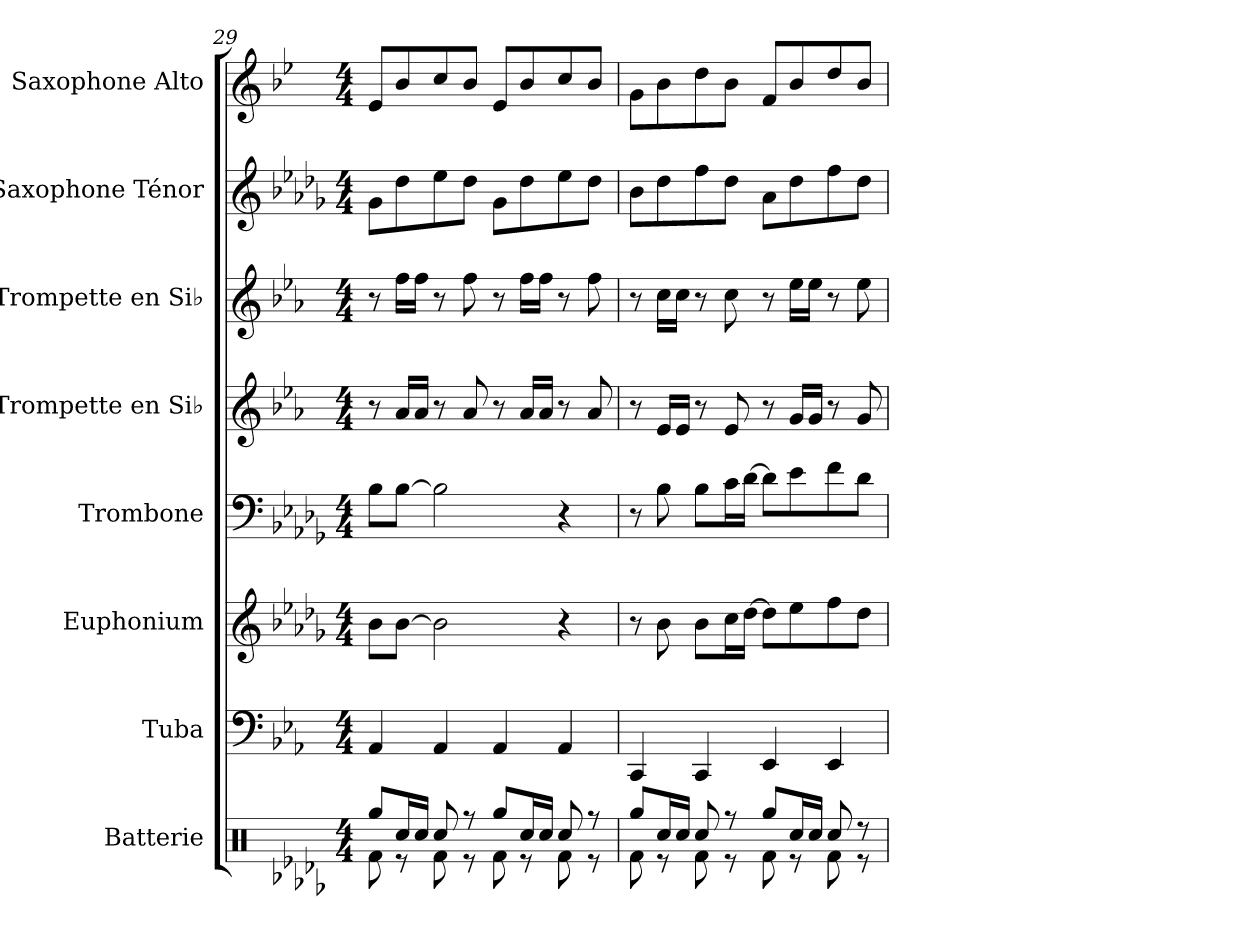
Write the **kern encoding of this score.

**kern	**kern	**kern	**kern	**kern	**kern	**kern	**kern
*part8	*part7	*part6	*part5	*part4	*part3	*part2	*part1
*staff8	*staff7	*staff6	*staff5	*staff4	*staff3	*staff2	*staff1
*I"Batterie	*I"Tuba	*I"Euphonium	*I"Trombone	*I"Trompette en Si♭	*I"Trompette en Si♭	*I"Saxophone Ténor	*I"Saxophone Alto
*I'Bat.	*I'Tba.	*I'Euph.	*I'Tbn.	*I'Tromp. Si♭	*I'Tromp. Si♭	*I'Sax. T.	*I'Sax. A.
!!LO:PB:g=z
*clefX	*clefF4	*clefG2	*clefF4	*clefG2	*clefG2	*clefG2	*clefG2
*	*ITrd1c2	*ITrd8c14	*	*ITrd1c2	*ITrd1c2	*ITrd8c14	*ITrd5c9
*k[b-e-a-d-g-]	*k[b-e-a-d-g-]	*k[b-e-a-d-g-]	*k[b-e-a-d-g-]	*k[b-e-a-d-g-]	*k[b-e-a-d-g-]	*k[b-e-a-d-g-]	*k[b-e-a-d-g-]
*M4/4	*M4/4	*M4/4	*M4/4	*M4/4	*M4/4	*M4/4	*M4/4
=29	=29	=29	=29	=29	=29	=29	=29
*^	*	*	*	*	*	*	*
8Rgg/L	8Rf\	4GG-/	8B-\L	8B-\L	8r	8r	8G-\L	8G-/L
16Rcc/L	8r	.	[8B-\J	[8B-\J	16g-/LL	16ee-\LL	8d-\	8d-/
16Rcc/JJ	.	.	.	.	16g-/JJ	16ee-\JJ	.	.
8Rcc/	8Rf\	4GG-/	2B-\]	2B-\]	8r	8r	8e-\	8e-/
8r	8r	.	.	.	8g-/	8ee-\	8d-\J	8d-/J
8Rgg/L	8Rf\	4GG-/	.	.	8r	8r	8G-\L	8G-/L
16Rcc/L	8r	.	.	.	16g-/LL	16ee-\LL	8d-\	8d-/
16Rcc/JJ	.	.	.	.	16g-/JJ	16ee-\JJ	.	.
8Rcc/	8Rf\	4GG-/	4r	4r	8r	8r	8e-\	8e-/
8r	8r	.	.	.	8g-/	8ee-\	8d-\J	8d-/J
=30	=30	=30	=30	=30	=30	=30	=30	=30
8Rgg/L	8Rf\	4BBB-/	8r	8r	8r	8r	8B-\L	8B-\L
16Rcc/L	8r	.	8B-\	8B-\	16d-/LL	16b-\LL	8d-\	8d-\
16Rcc/JJ	.	.	.	.	16d-/JJ	16b-\JJ	.	.
8Rcc/	8Rf\	4BBB-/	8B-\L	8B-\L	8r	8r	8f\	8f\
8r	8r	.	16c\L	16c\L	8d-/	8b-\	8d-\J	8d-\J
.	.	.	[16d-\JJ	[16d-\JJ	.	.	.	.
8Rgg/L	8Rf\	4DD-/	8d-\L]	8d-\L]	8r	8r	8A-\L	8A-/L
16Rcc/L	8r	.	8e-\	8e-\	16f/LL	16dd-\LL	8d-\	8d-/
16Rcc/JJ	.	.	.	.	16f/JJ	16dd-\JJ	.	.
8Rcc/	8Rf\	4DD-/	8f\	8f\	8r	8r	8f\	8f/
8r	8r	.	8d-\J	8d-\J	8f/	8dd-\	8d-\J	8d-/J
*v	*v	*	*	*	*	*	*	*
=	=	=	=	=	=	=	=
*-	*-	*-	*-	*-	*-	*-	*-
